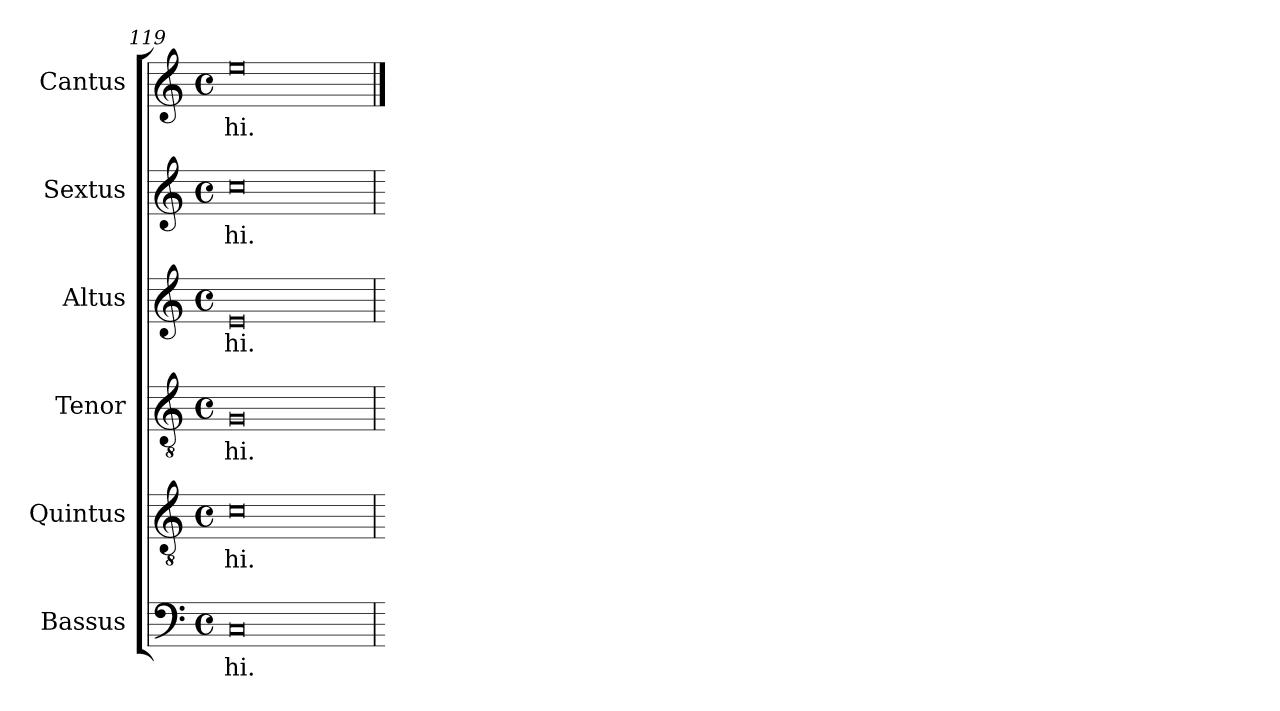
**kern	**text	**kern	**text	**kern	**text	**kern	**text	**kern	**text	**kern	**text
*part6	*part6	*part5	*part5	*part4	*part4	*part3	*part3	*part2	*part2	*part1	*part1
*staff6	*staff6	*staff5	*staff5	*staff4	*staff4	*staff3	*staff3	*staff2	*staff2	*staff1	*staff1
*I"Bassus	*	*I"Quintus	*	*I"Tenor	*	*I"Altus	*	*I"Sextus	*	*I"Cantus	*
*clefF4	*	*clefGv2	*	*clefGv2	*	*clefG2	*	*clefG2	*	*clefG2	*
*	*	*	*	*	*	*k[]	*	*	*	*	*
*	*	*	*	*	*	*C:	*	*	*	*	*
*M4/4	*	*M4/4	*	*M4/4	*	*M4/4	*	*M4/4	*	*M4/4	*
*met(c)	*	*met(c)	*	*met(c)	*	*met(c)	*	*met(c)	*	*met(c)	*
=119	=119	=119	=119	=119	=119	=119	=119	=119	=119	=119	=119
!	!LO:LY:b:cj	!	!LO:LY:b:cj	!	!LO:LY:b:cj	!	!LO:LY:b:cj	!	!LO:LY:b:cj	!	!LO:LY:b:cj
0C	-hi.	0c	hi.	0G	hi.	0e	-hi.	0cc	hi.	0ee	-hi.
=	==	=	==	=	==	=	==	=	==	==	==
*-	*-	*-	*-	*-	*-	*-	*-	*-	*-	*-	*-
